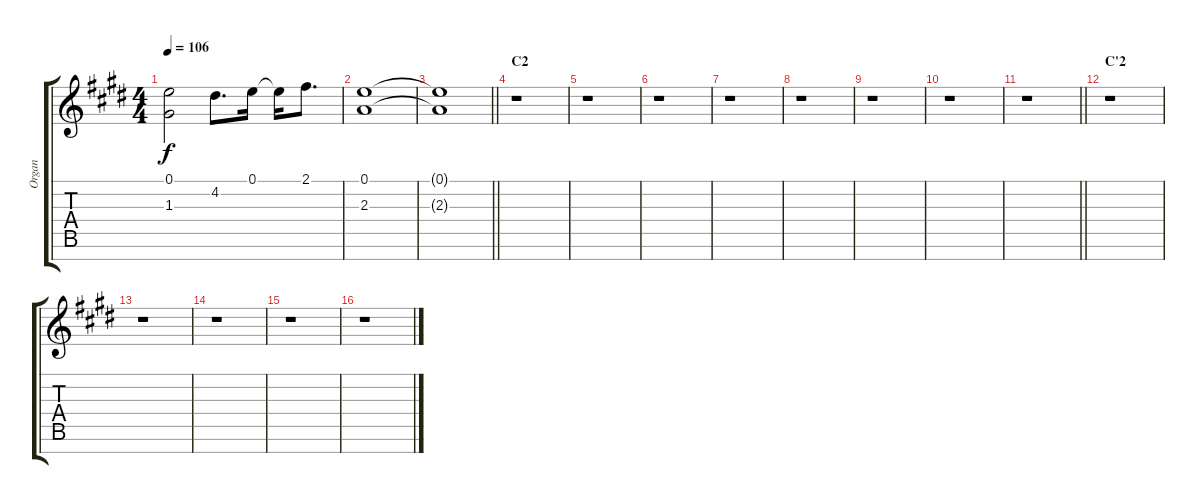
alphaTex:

\track ("Organ" "Organ") {instrument drawbarorgan}
\staff {score tabs}
\tuning (E5 B4 G4 D4 A3 E3 B2) {hide}
\ts (4 4)
\tempo 106
\clef g2
\ks e
(0.1 1.3).2{dy f} 4.2.8{d} 0.1.16 0.1{t}.16 2.1.8{d} |
(0.1 2.3).1 |
\barLineRight lightlight
(0.1{t} 2.3{t}).1 |
\section ("" "C2")
r.1 |
r.1 |
r.1 |
r.1 |
r.1 |
r.1 |
r.1 |
\barLineRight lightlight
r.1 |
\section ("" "C'2")
r.1 |
r.1 |
r.1 |
r.1 |
r.1
